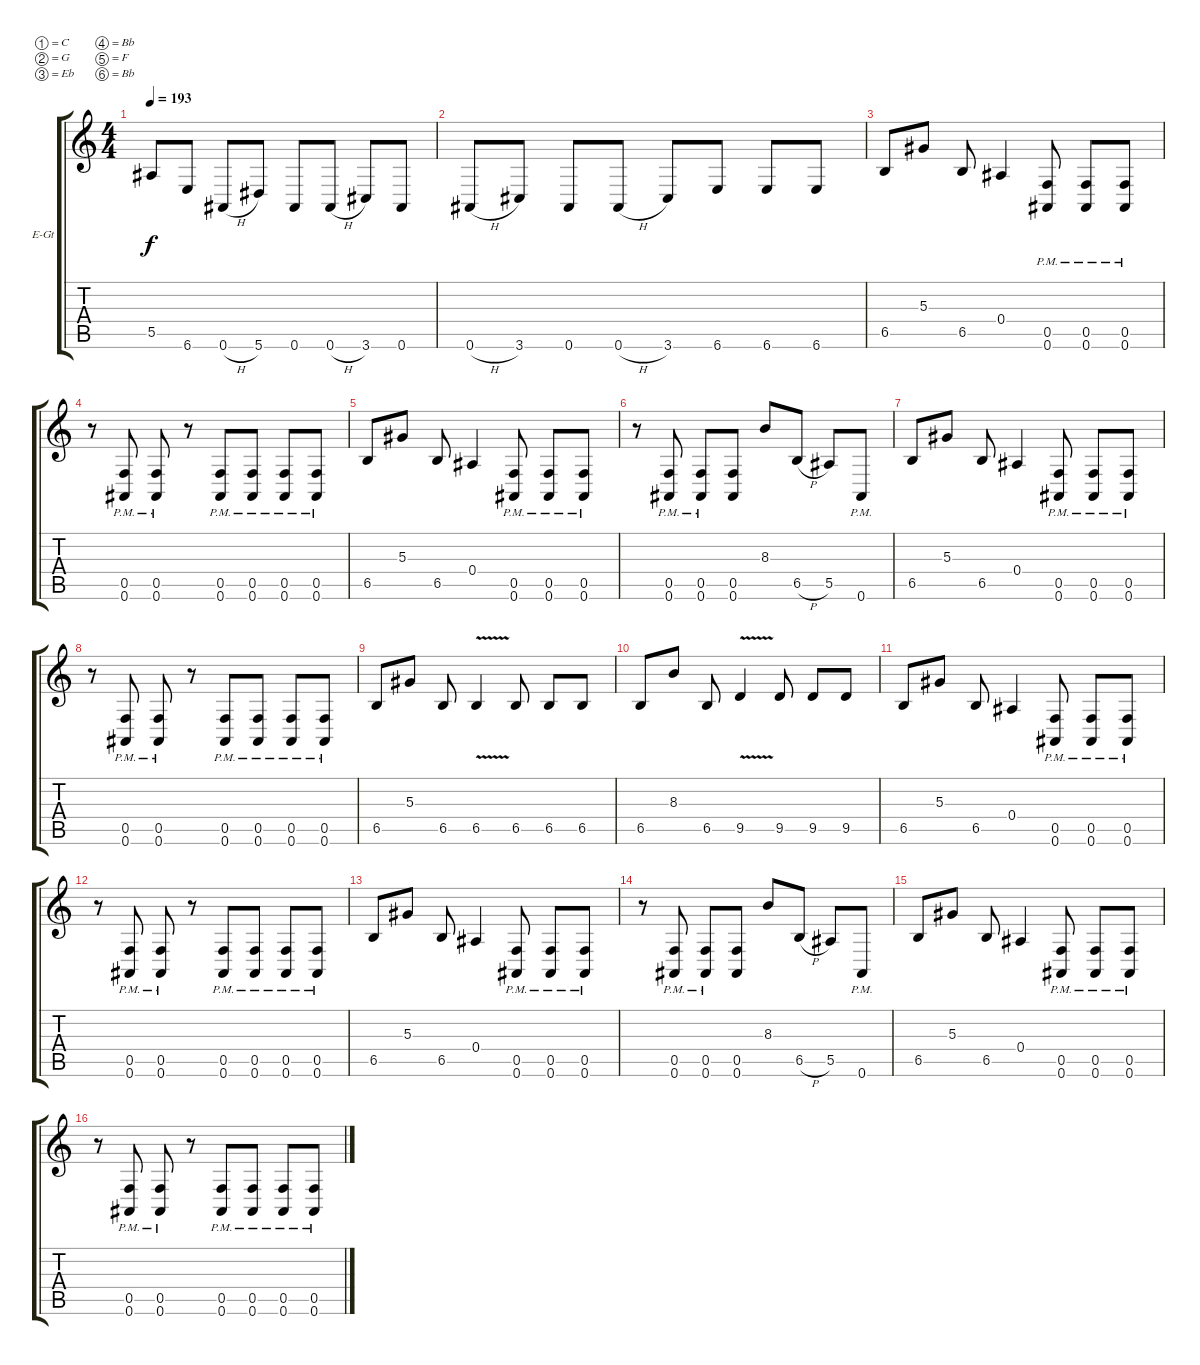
\bracketExtendMode groupsimilarinstruments
\firstSystemTrackNameOrientation horizontal
\otherSystemsTrackNameOrientation horizontal
\track ("Curtis Ward" "E-Gt") {instrument distortionguitar}
\staff {score tabs}
\tuning (C4 G3 Eb3 Bb2 F2 Bb1)
\ts (4 4)
\tempo 193
\clef g2
\ks c
5.5.8{dy f} 6.6.8 0.6{h}.8 5.6.8 0.6.8 0.6{h}.8 3.6.8 0.6.8 |
0.6{h}.8 3.6.8 0.6.8 0.6{h}.8 3.6.8 6.6.8 6.6.8 6.6.8 |
6.5.8 5.3.8 6.5.8 0.4.4 (0.5{pm} 0.6{pm}).8 (0.5{pm} 0.6{pm}).8 (0.5{pm} 0.6{pm}).8 |
r.8 (0.5{pm} 0.6{pm}).8 (0.5{pm} 0.6{pm}).8 r.8 (0.5{pm} 0.6{pm}).8 (0.5{pm} 0.6{pm}).8 (0.5{pm} 0.6{pm}).8 (0.5{pm} 0.6{pm}).8 |
6.5.8 5.3.8 6.5.8 0.4.4 (0.5{pm} 0.6{pm}).8 (0.5{pm} 0.6{pm}).8 (0.5{pm} 0.6{pm}).8 |
r.8 (0.5{pm} 0.6{pm}).8 (0.5{pm} 0.6{pm}).8 (0.5 0.6).8 8.3.8 6.5{h}.8 5.5.8 0.6{pm}.8 |
6.5.8 5.3.8 6.5.8 0.4.4 (0.5{pm} 0.6{pm}).8 (0.5{pm} 0.6{pm}).8 (0.5{pm} 0.6{pm}).8 |
r.8 (0.5{pm} 0.6{pm}).8 (0.5{pm} 0.6{pm}).8 r.8 (0.5{pm} 0.6{pm}).8 (0.5{pm} 0.6{pm}).8 (0.5{pm} 0.6{pm}).8 (0.5{pm} 0.6{pm}).8 |
6.5.8 5.3.8 6.5.8 6.5{v}.4 6.5.8 6.5.8 6.5.8 |
6.5.8 8.3.8 6.5.8 9.5{v}.4 9.5.8 9.5.8 9.5.8 |
6.5.8 5.3.8 6.5.8 0.4.4 (0.5{pm} 0.6{pm}).8 (0.5{pm} 0.6{pm}).8 (0.5{pm} 0.6{pm}).8 |
r.8 (0.5{pm} 0.6{pm}).8 (0.5{pm} 0.6{pm}).8 r.8 (0.5{pm} 0.6{pm}).8 (0.5{pm} 0.6{pm}).8 (0.5{pm} 0.6{pm}).8 (0.5{pm} 0.6{pm}).8 |
6.5.8 5.3.8 6.5.8 0.4.4 (0.5{pm} 0.6{pm}).8 (0.5{pm} 0.6{pm}).8 (0.5{pm} 0.6{pm}).8 |
r.8 (0.5{pm} 0.6{pm}).8 (0.5{pm} 0.6{pm}).8 (0.5 0.6).8 8.3.8 6.5{h}.8 5.5.8 0.6{pm}.8 |
6.5.8 5.3.8 6.5.8 0.4.4 (0.5{pm} 0.6{pm}).8 (0.5{pm} 0.6{pm}).8 (0.5{pm} 0.6{pm}).8 |
r.8 (0.5{pm} 0.6{pm}).8 (0.5{pm} 0.6{pm}).8 r.8 (0.5{pm} 0.6{pm}).8 (0.5{pm} 0.6{pm}).8 (0.5{pm} 0.6{pm}).8 (0.5{pm} 0.6{pm}).8
